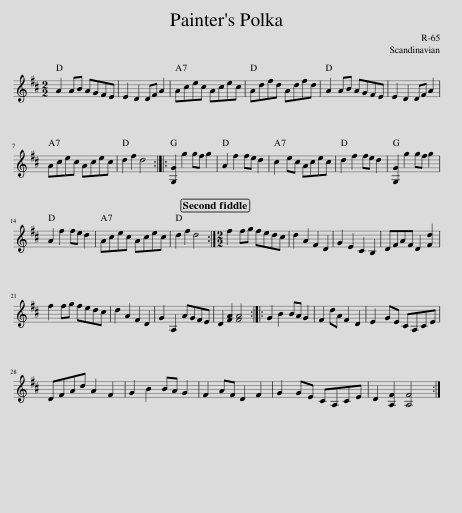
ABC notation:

X:1
L:1/8
M:2/2
I:linebreak $
K:D
V:1 treble
V:1
 A2 AB AGFE | E2 D2 DF A2 | Acec Acec | Adfd Adfd | A2 AB AGFE | %5
 E2 D2 DF A2 |$ Acec Acec | d2 f2 d4 :: [G,G]2 g2 gf g2 | A2 f2 fe d2 | %10
 c2 ec Acec | d2 f2 fe d2 | [G,G]2 g2 gf g2 |$ A2 f2 fe d2 | Acec Acec | %15
 d2 f2 d4 :|[M:2/2] f2 fg fedc | d2 A2 F2 D2 | G2 E2 C2 B,2 | DFAF D2 [Fd]2 |$ %20
 f2 fg fedc | d2 A2 F2 D2 | G2 A,2 AGFE | D2 [FA]2 [FA]4 :: G2 B2 BA G2 | %25
 F2 dA F2 D2 | E2 GE CA,CE |$ DFAd A2 F2 | G2 B2 BA G2 | F2 AF D2 F2 | %30
 G2 GE CA,CE | D2 [A,F]2 [A,F]4 :| %32
